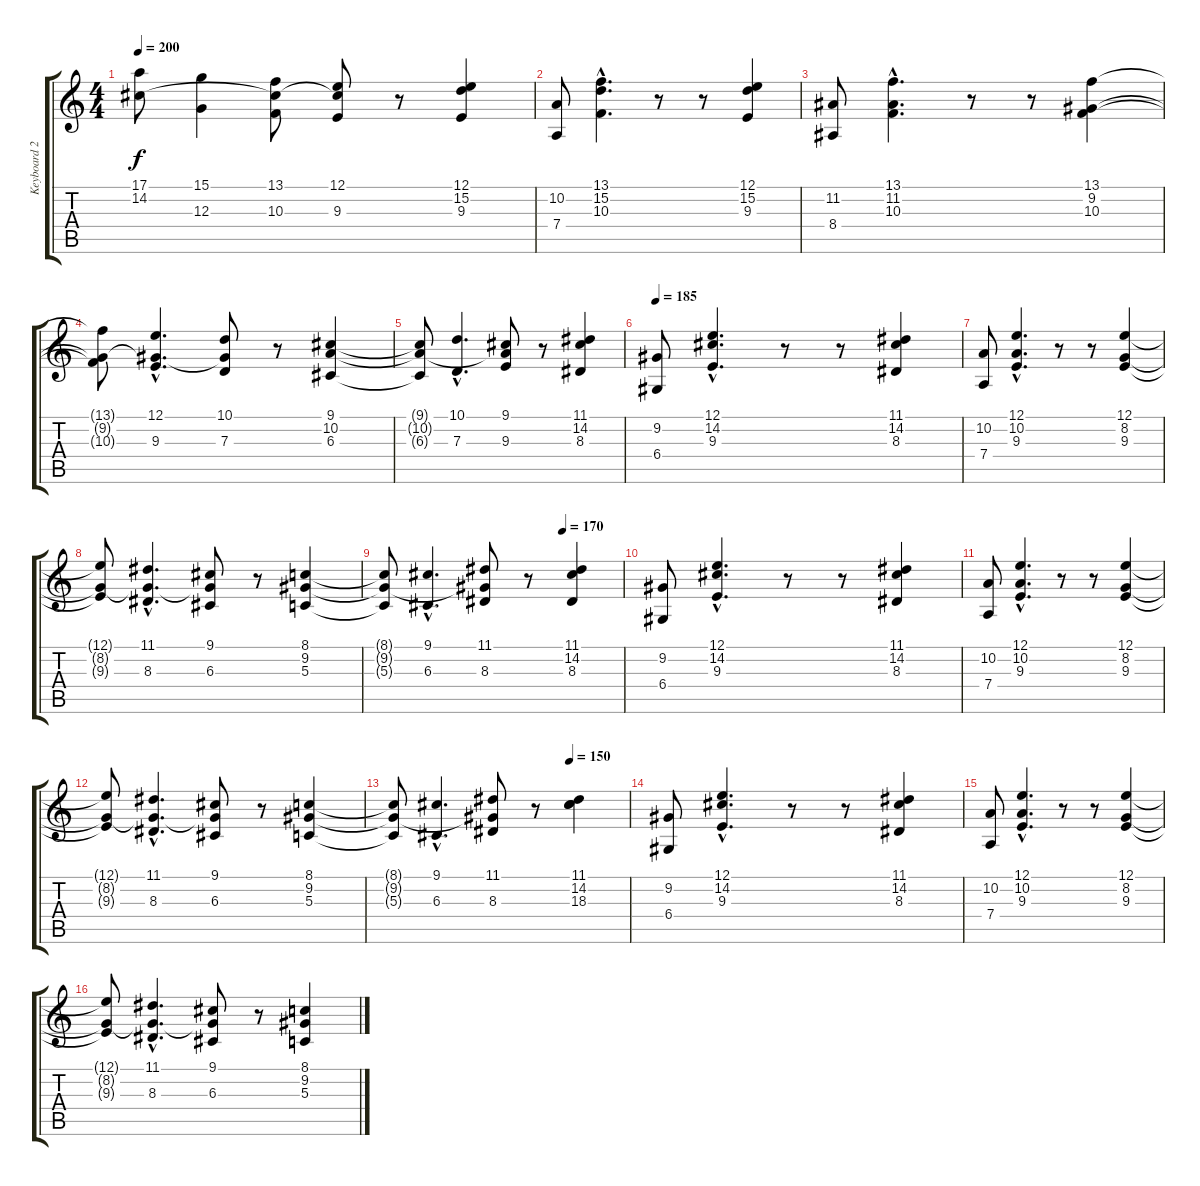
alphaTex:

\track ("Keyboard 2" "Keyboard 2") {instrument synthstrings2}
\staff {score tabs}
\tuning (E4 B3 G3 D3 A2 E2) {hide}
\ts (4 4)
\tempo 200
\clef g2
\ks c
(17.1{t} 14.2{t}).8{dy f} (15.1 12.3).4 (13.1 14.2{t} 10.3).8 (12.1 14.2{t} 9.3).8 r.8 (12.1 15.2 9.3).4 |
(10.2 7.4).8 (13.1{hac} 15.2{hac} 10.3{hac}).4{d} r.8 r.8 (12.1 15.2 9.3).4 |
(11.2 8.4).8 (13.1{hac} 11.2{hac} 10.3{hac}).4{d} r.8 r.8 (13.1 9.2 10.3).4 |
(13.1{t} 9.2{t} 10.3{t}).8 (12.1{hac} 9.2{hac t} 9.3{hac}).4{d} (10.1 9.2{t} 7.3).8 r.8 (9.1 10.2 6.3).4 |
(9.1{t} 10.2{t} 6.3{t}).8 (10.1{hac} 7.3{hac}).4{d} (9.1 10.2{t} 9.3).8 r.8 (11.1 14.2 8.3).4 |
\tempo 185
(9.2 6.4).8 (12.1{hac} 14.2{hac} 9.3{hac}).4{d} r.8 r.8 (11.1 14.2 8.3).4 |
(10.2 7.4).8 (12.1{hac} 10.2{hac} 9.3{hac}).4{d} r.8 r.8 (12.1 8.2 9.3).4 |
(12.1{t} 8.2{t} 9.3{t}).8 (11.1{hac} 8.2{hac t} 8.3{hac}).4{d} (9.1 8.2{t} 6.3).8 r.8 (8.1 9.2 5.3).4 |
\tempo (170 0.75)
(8.1{t} 9.2{t} 5.3{t}).8 (9.1{hac} 6.3{hac}).4{d} (11.1 9.2{t} 8.3).8 r.8 (11.1 14.2 8.3).4 |
(9.2 6.4).8 (12.1{hac} 14.2{hac} 9.3{hac}).4{d} r.8 r.8 (11.1 14.2 8.3).4 |
(10.2 7.4).8 (12.1{hac} 10.2{hac} 9.3{hac}).4{d} r.8 r.8 (12.1 8.2 9.3).4 |
(12.1{t} 8.2{t} 9.3{t}).8 (11.1{hac} 8.2{hac t} 8.3{hac}).4{d} (9.1 8.2{t} 6.3).8 r.8 (8.1 9.2 5.3).4 |
\tempo (150 0.75)
(8.1{t} 9.2{t} 5.3{t}).8 (9.1{hac} 6.3{hac}).4{d} (11.1 9.2{t} 8.3).8 r.8 (11.1 14.2 18.3).4 |
(9.2 6.4).8 (12.1{hac} 14.2{hac} 9.3{hac}).4{d} r.8 r.8 (11.1 14.2 8.3).4 |
(10.2 7.4).8 (12.1{hac} 10.2{hac} 9.3{hac}).4{d} r.8 r.8 (12.1 8.2 9.3).4 |
(12.1{t} 8.2{t} 9.3{t}).8 (11.1{hac} 8.2{hac t} 8.3{hac}).4{d} (9.1 8.2{t} 6.3).8 r.8 (8.1 9.2 5.3).4
